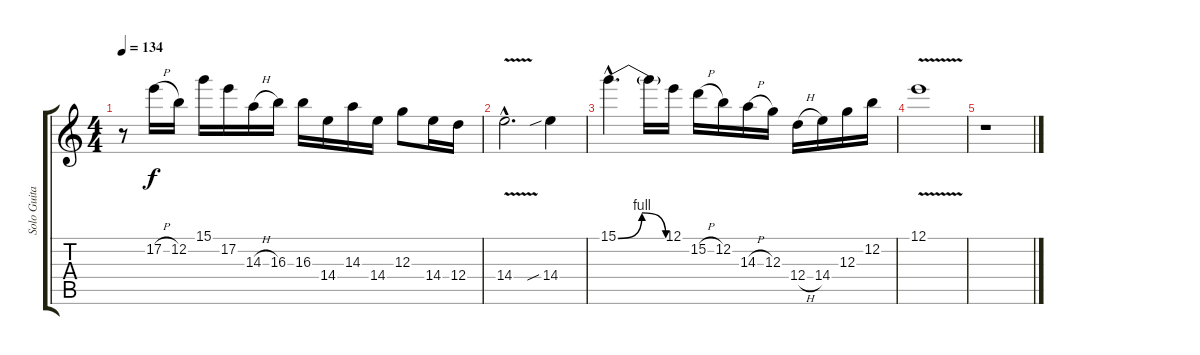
\track ("Solo Guitar" "Solo Guita") {instrument overdrivenguitar}
\staff {score tabs}
\tuning (E4 B3 G3 D3 A2 E2) {hide}
\ts (4 4)
\tempo 134
\clef g2
\ks c
r.8{dy f} 17.2{h}.16 12.2.16 15.1.16 17.2.16 14.3{h}.16 16.3.16 16.3.16 14.4.16 14.3.16 14.4.16 12.3.8 14.4.16 12.4.16 |
14.4{v hac}.2{d} 14.4{sib}.4 |
15.1{be (bendrelease 0 0 15 4 45 4 60 0) hac}.4{d} 15.1{t}.16 12.1.16 15.2{h}.16 12.2.16 14.3{h}.16 12.3.16 12.4{h}.16 14.4.16 12.3.16 12.2.16 |
12.1{v}.1 |
r.1
